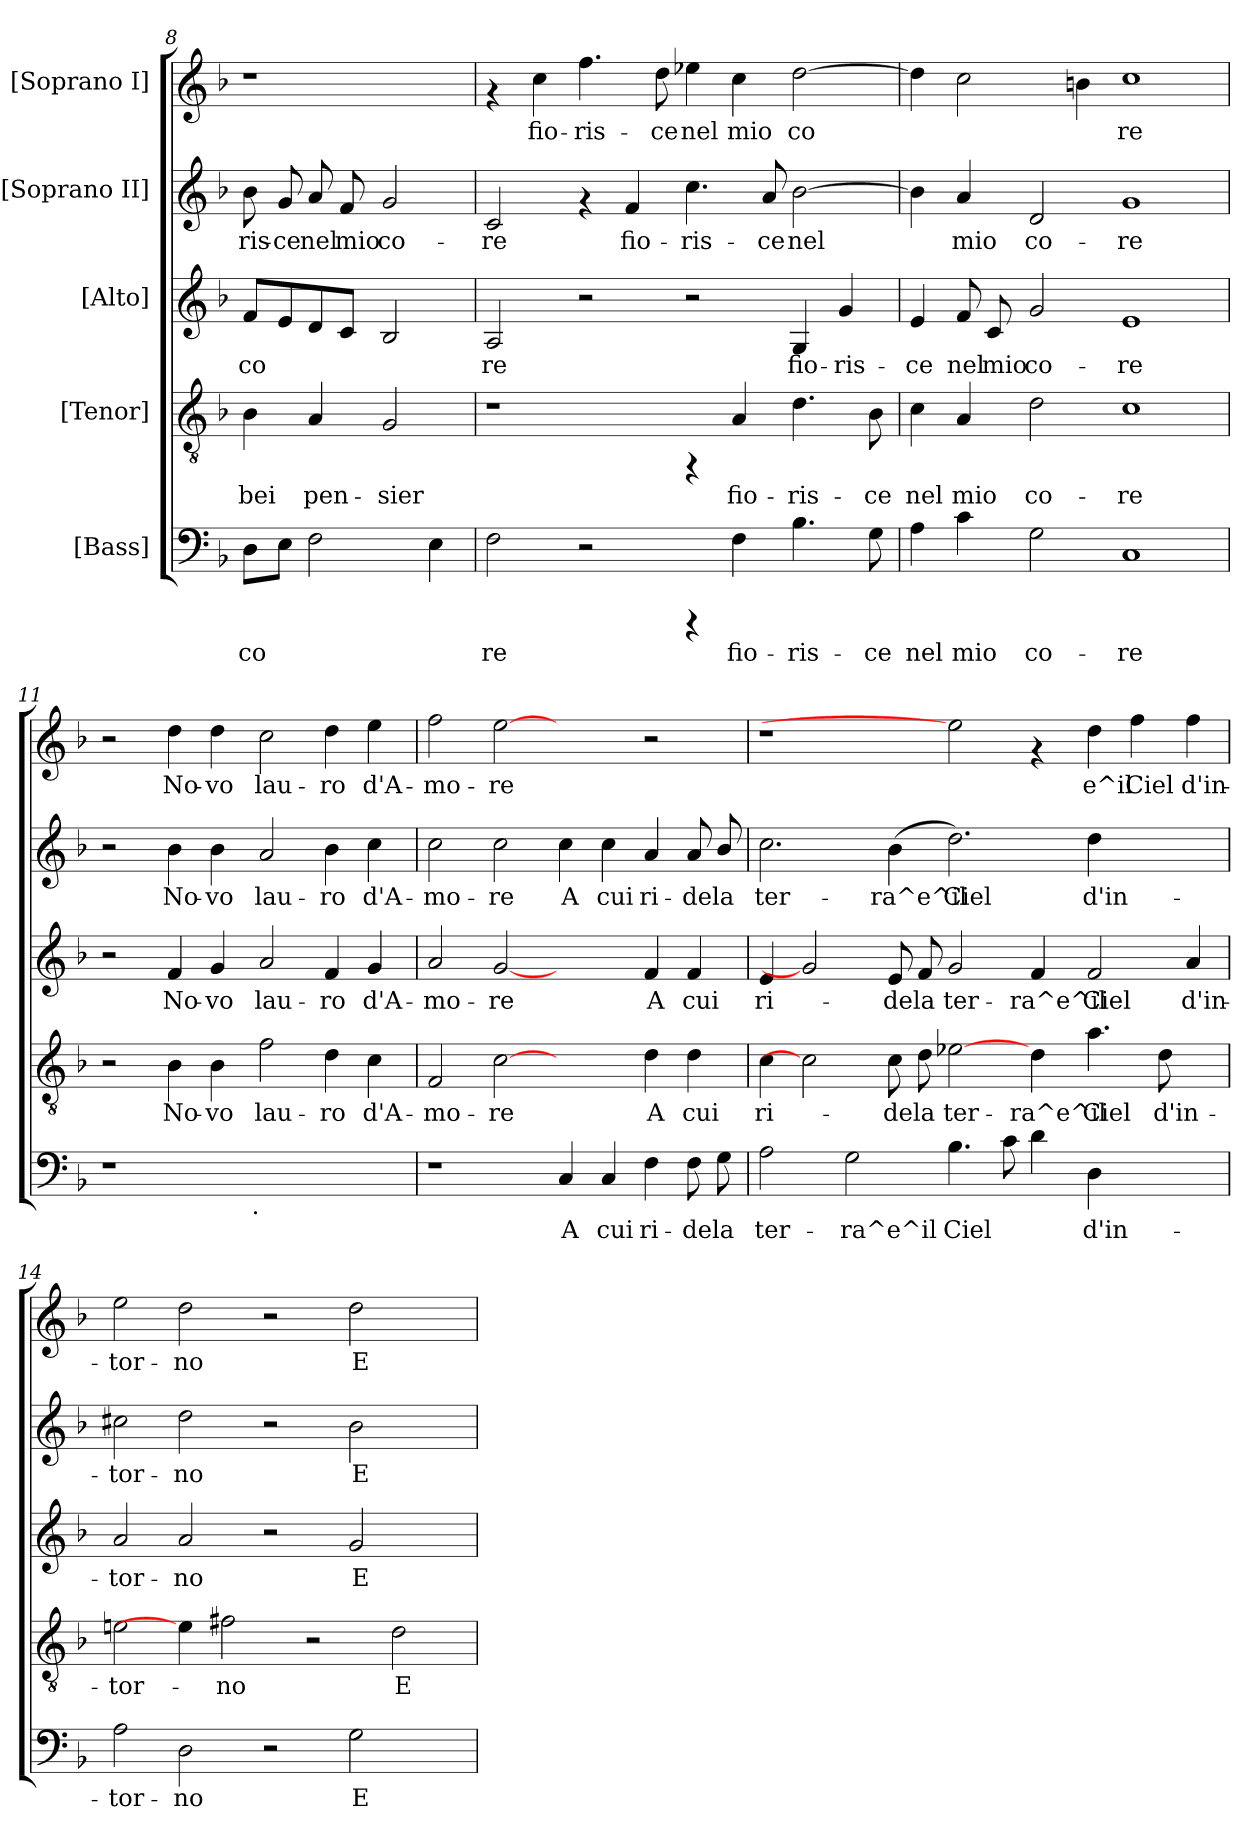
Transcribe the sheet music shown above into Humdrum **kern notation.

**kern	**text	**kern	**text	**kern	**text	**kern	**text	**kern	**text
*part5	*part5	*part4	*part4	*part3	*part3	*part2	*part2	*part1	*part1
*staff5	*staff5	*staff4	*staff4	*staff3	*staff3	*staff2	*staff2	*staff1	*staff1
*I"[Bass]	*	*I"[Tenor]	*	*I"[Alto]	*	*I"[Soprano II]	*	*I"[Soprano I]	*
*clefF4	*	*clefGv2	*	*clefG2	*	*clefG2	*	*clefG2	*
*k[b-]	*	*k[b-]	*	*k[b-]	*	*k[b-]	*	*k[b-]	*
*F:	*	*F:	*	*F:	*	*F:	*	*F:	*
=8	=8	=8	=8	=8	=8	=8	=8	=8	=8
!	!LO:LY:b:cj	!	!LO:LY:b:cj	!	!LO:LY:b:cj	!	!LO:LY:b:cj	!	!
8D\L	co-	4B-\	bei	8f/L	co-	8b-\	-ris-	1r	.
!	!LO:LY:b:cj	!	!	!	!LO:LY:b:cj	!	!LO:LY:b:cj	!	!
8E\J	--	.	.	8e/	--	8g/	-ce	.	.
!	!LO:LY:b:cj	!	!LO:LY:b:cj	!	!LO:LY:b:cj	!	!LO:LY:b:cj	!	!
2F\	--	4A/	pen-	8d/	--	8a/	nel	.	.
!	!	!	!	!	!LO:LY:b:cj	!	!LO:LY:b:cj	!	!
.	.	.	.	8c/J	--	8f/	mio	.	.
!	!	!	!LO:LY:b:cj	!	!LO:LY:b:cj	!	!LO:LY:b:cj	!	!
.	.	2G/	-sier	2B-/	--	2g/	co-	.	.
!	!LO:LY:b:cj	!	!	!	!	!	!	!	!
4E\	--	.	.	.	.	.	.	.	.
!!LO:PB:g=z
=9	=9	=9	=9	=9	=9	=9	=9	=9	=9
!	!LO:LY:b:cj	!	!	!	!LO:LY:b:cj	!	!LO:LY:b:cj	!	!
2F\	-re	1r	.	2A/	-re	2c/	-re	4rf	.
!	!	!	!	!	!	!	!	!	!LO:LY:b:cj
.	.	.	.	.	.	.	.	4cc\	fio-
!	!	!	!	!	!	!	!	!	!LO:LY:b:cj
2r	.	.	.	2r	.	4rf	.	4.ff\	-ris-
!	!	!	!	!	!	!	!LO:LY:b:cj	!	!
.	.	.	.	.	.	4f/	fio-	.	.
!	!	!	!	!	!	!	!	!	!LO:LY:b:cj
.	.	.	.	.	.	.	.	8dd\	-ce
!	!	!	!	!	!	!	!LO:LY:b:cj	!	!LO:LY:b:cj
4rCCC	.	4rFF	.	2r	.	4.cc\	-ris-	4ee-X\	nel
!	!LO:LY:b:cj	!	!LO:LY:b:cj	!	!	!	!	!	!LO:LY:b:cj
4F\	fio-	4A/	fio-	.	.	.	.	4cc\	mio
!	!	!	!	!	!	!	!LO:LY:b:cj	!	!
.	.	.	.	.	.	8a/	-ce	.	.
!	!LO:LY:b:cj	!	!LO:LY:b:cj	!	!LO:LY:b:cj	!	!LO:LY:b:cj	!	!LO:LY:b:cj
4.B-\	-ris-	4.d\	-ris-	4G/	fio-	[>2b-\	nel	[>2dd\	co-
!	!	!	!	!	!LO:LY:b:cj	!	!	!	!
.	.	.	.	4g/	-ris-	.	.	.	.
!	!LO:LY:b:cj	!	!LO:LY:b:cj	!	!	!	!	!	!
8G\	-ce	8B-\	-ce	.	.	.	.	.	.
=10	=10	=10	=10	=10	=10	=10	=10	=10	=10
!	!LO:LY:b:cj	!	!LO:LY:b:cj	!	!LO:LY:b:cj	!	!LO:LY:b:cj	!	!LO:LY:b:cj
4A\	nel	4c\	nel	4e/	-ce	4b-\]	.	4dd\]	--
!	!LO:LY:b:cj	!	!LO:LY:b:cj	!	!LO:LY:b:cj	!	!LO:LY:b:cj	!	!LO:LY:b:cj
4c\	mio	4A/	mio	8f/	nel	4a/	mio	2cc\	--
!	!	!	!	!	!LO:LY:b:cj	!	!	!	!
.	.	.	.	8c/	mio	.	.	.	.
!	!LO:LY:b:cj	!	!LO:LY:b:cj	!	!LO:LY:b:cj	!	!LO:LY:b:cj	!	!
2G\	co-	2d\	co-	2g/	co-	2d/	co-	.	.
!	!	!	!	!	!	!	!	!	!LO:LY:b:cj
.	.	.	.	.	.	.	.	4bn\	--
!	!LO:LY:b:cj	!	!LO:LY:b:cj	!	!LO:LY:b:cj	!	!LO:LY:b:cj	!	!LO:LY:b:cj
1C	-re	1c	-re	1e	-re	1g	-re	1cc	-re
=11	=11	=11	=11	=11	=11	=11	=11	=11	=11
*^	*	*	*	*	*	*	*	*	*
1r	2ryy	.	2r	.	2r	.	2r	.	2r	.
!	!	!	!	!LO:LY:b:cj	!	!LO:LY:b:cj	!	!LO:LY:b:cj	!	!LO:LY:b:cj
.	4ryy	.	4B-\	No-	4f/	No-	4b-\	No-	4dd\	No-
!	!	!	!	!LO:LY:b:cj	!	!LO:LY:b:cj	!	!LO:LY:b:cj	!	!LO:LY:b:cj
.	8...ryy	.	4B-\	-vo	4g/	-vo	4b-\	-vo	4dd\	-vo
!	!LO:TX:b:t=.	!	!	!	!	!	!	!	!	!
.	1ryy	.	.	.	.	.	.	.	.	.
!	!	!	!	!LO:LY:b:cj	!	!LO:LY:b:cj	!	!LO:LY:b:cj	!	!LO:LY:b:cj
1ryy	.	.	2f\	lau-	2a/	lau-	2a/	lau-	2cc\	lau-
!	!	!	!	!LO:LY:b:cj	!	!LO:LY:b:cj	!	!LO:LY:b:cj	!	!LO:LY:b:cj
.	.	.	4d\	-ro	4f/	-ro	4b-\	-ro	4dd\	-ro
!	!	!	!	!LO:LY:b:cj	!	!LO:LY:b:cj	!	!LO:LY:b:cj	!	!LO:LY:b:cj
.	.	.	4c\	d'A-	4g/	d'A-	4cc\	d'A-	4ee\	d'A-
.	64ryy	.	.	.	.	.	.	.	.	.
=12	=12	=12	=12	=12	=12	=12	=12	=12	=12	=12
!	!	!	!	!LO:LY:b:cj	!	!LO:LY:b:cj	!	!LO:LY:b:cj	!	!LO:LY:b:cj
*v	*v	*	*	*	*	*	*	*	*	*
1r	.	2F/	-mo-	2a/	-mo-	2cc\	-mo-	2ff\	-mo-
!	!	!	!LO:LY:b:cj	!	!LO:LY:b:cj	!	!LO:LY:b:cj	!	!LO:LY:b:cj
.	.	[2c	-re	[2g	-re	2cc\	-re	[2ee	-re
!	!LO:LY:b:cj	!	!	!	!	!	!LO:LY:b:cj	!	!
4C/	A	2ryy	.	2ryy	.	4cc\	A	2ryy	.
!	!LO:LY:b:cj	!	!	!	!	!	!LO:LY:b:cj	!	!
4C/	cui	.	.	.	.	4cc\	cui	.	.
!	!LO:LY:b:cj	!	!LO:LY:b:cj	!	!LO:LY:b:cj	!	!LO:LY:b:cj	!	!
4F\	ri-	4d\	A	4f/	A	4a/	ri-	2r	.
!	!LO:LY:b:cj	!	!LO:LY:b:cj	!	!LO:LY:b:cj	!	!LO:LY:b:cj	!	!
8F\	-de	4d\	cui	4f/	cui	8a/	-de	.	.
!	!LO:LY:b:cj	!	!	!	!	!	!LO:LY:b:cj	!	!
8G\	la	.	.	.	.	8b-/	la	.	.
!!LO:PB:g=z
=13	=13	=13	=13	=13	=13	=13	=13	=13	=13
!	!LO:LY:b:cj	!	!LO:LY:b:cj	!	!LO:LY:b:cj	!	!LO:LY:b:cj	!	!
2A\	ter-	4c\	ri-	4e/	ri-	2.cc\	ter-	1r	.
.	.	2c]	.	2g]	.	.	.	.	.
!	!LO:LY:b:cj	!	!	!	!	!	!	!	!
2G\	-ra^e^il	.	.	.	.	.	.	.	.
!	!	!	!LO:LY:b:cj	!	!LO:LY:b:cj	!	!LO:LY:b:cj	!	!
.	.	8c\	-de	8e/	-de	(<4b-\	-ra^e^il	.	.
!	!	!	!LO:LY:b:cj	!	!LO:LY:b:cj	!	!	!	!
.	.	8d\	la	8f/	la	.	.	.	.
!	!LO:LY:b:cj	!	!LO:LY:b:cj	!	!LO:LY:b:cj	!	!LO:LY:b:cj	!	!
4.B-\	Ciel	[2e-X\	ter-	2g/	ter-	2.dd\)	Ciel	2ee]	.
!	!LO:LY:b:cj	!	!	!	!	!	!	!	!
8c\	.	.	.	.	.	.	.	.	.
!	!LO:LY:b:cj	!	!LO:LY:b:cj	!	!LO:LY:b:cj	!	!	!	!
4d\	.	4d\	-ra^e^il	4f/	-ra^e^il	.	.	4rf	.
!	!LO:LY:b:cj	!	!LO:LY:b:cj	!	!LO:LY:b:cj	!	!LO:LY:b:cj	!	!LO:LY:b:cj
4D\	d'in-	4.a\	Ciel	2f/	Ciel	4dd\	d'in-	4dd\	e^il
!	!	!	!	!	!	!	!	!	!LO:LY:b:cj
2ryy	.	.	.	.	.	2ryy	.	4ff\	Ciel
!	!	!	!LO:LY:b:cj	!	!	!	!	!	!
.	.	8d\	d'in-	.	.	.	.	.	.
!	!	!	!	!	!LO:LY:b:cj	!	!	!	!LO:LY:b:cj
.	.	4ryy	.	4a/	d'in-	.	.	4ff\	d'in-
=14	=14	=14	=14	=14	=14	=14	=14	=14	=14
!	!LO:LY:b:cj	!	!LO:LY:b:cj	!	!LO:LY:b:cj	!	!LO:LY:b:cj	!	!LO:LY:b:cj
2A\	-tor-	2en\	-tor-	2a/	-tor-	2cc#X\	-tor-	2ee\	-tor-
!	!LO:LY:b:cj	!	!	!	!LO:LY:b:cj	!	!LO:LY:b:cj	!	!LO:LY:b:cj
2D\	-no	4e-\]	.	2a/	-no	2dd\	-no	2dd\	-no
!	!	!	!LO:LY:b:cj	!	!	!	!	!	!
.	.	2f#X\	-no	.	.	.	.	.	.
2r	.	.	.	2r	.	2r	.	2r	.
.	.	2r	.	.	.	.	.	.	.
!	!LO:LY:b:cj	!	!	!	!LO:LY:b:cj	!	!LO:LY:b:cj	!	!LO:LY:b:cj
2G\	E	.	.	2g/	E	2b-\	E	2dd\	E
!	!	!	!LO:LY:b:cj	!	!	!	!	!	!
.	.	2d\	E	.	.	.	.	.	.
4ryy	.	.	.	4ryy	.	4ryy	.	4ryy	.
=	=	=	=	=	=	=	=	=	=
*-	*-	*-	*-	*-	*-	*-	*-	*-	*-
